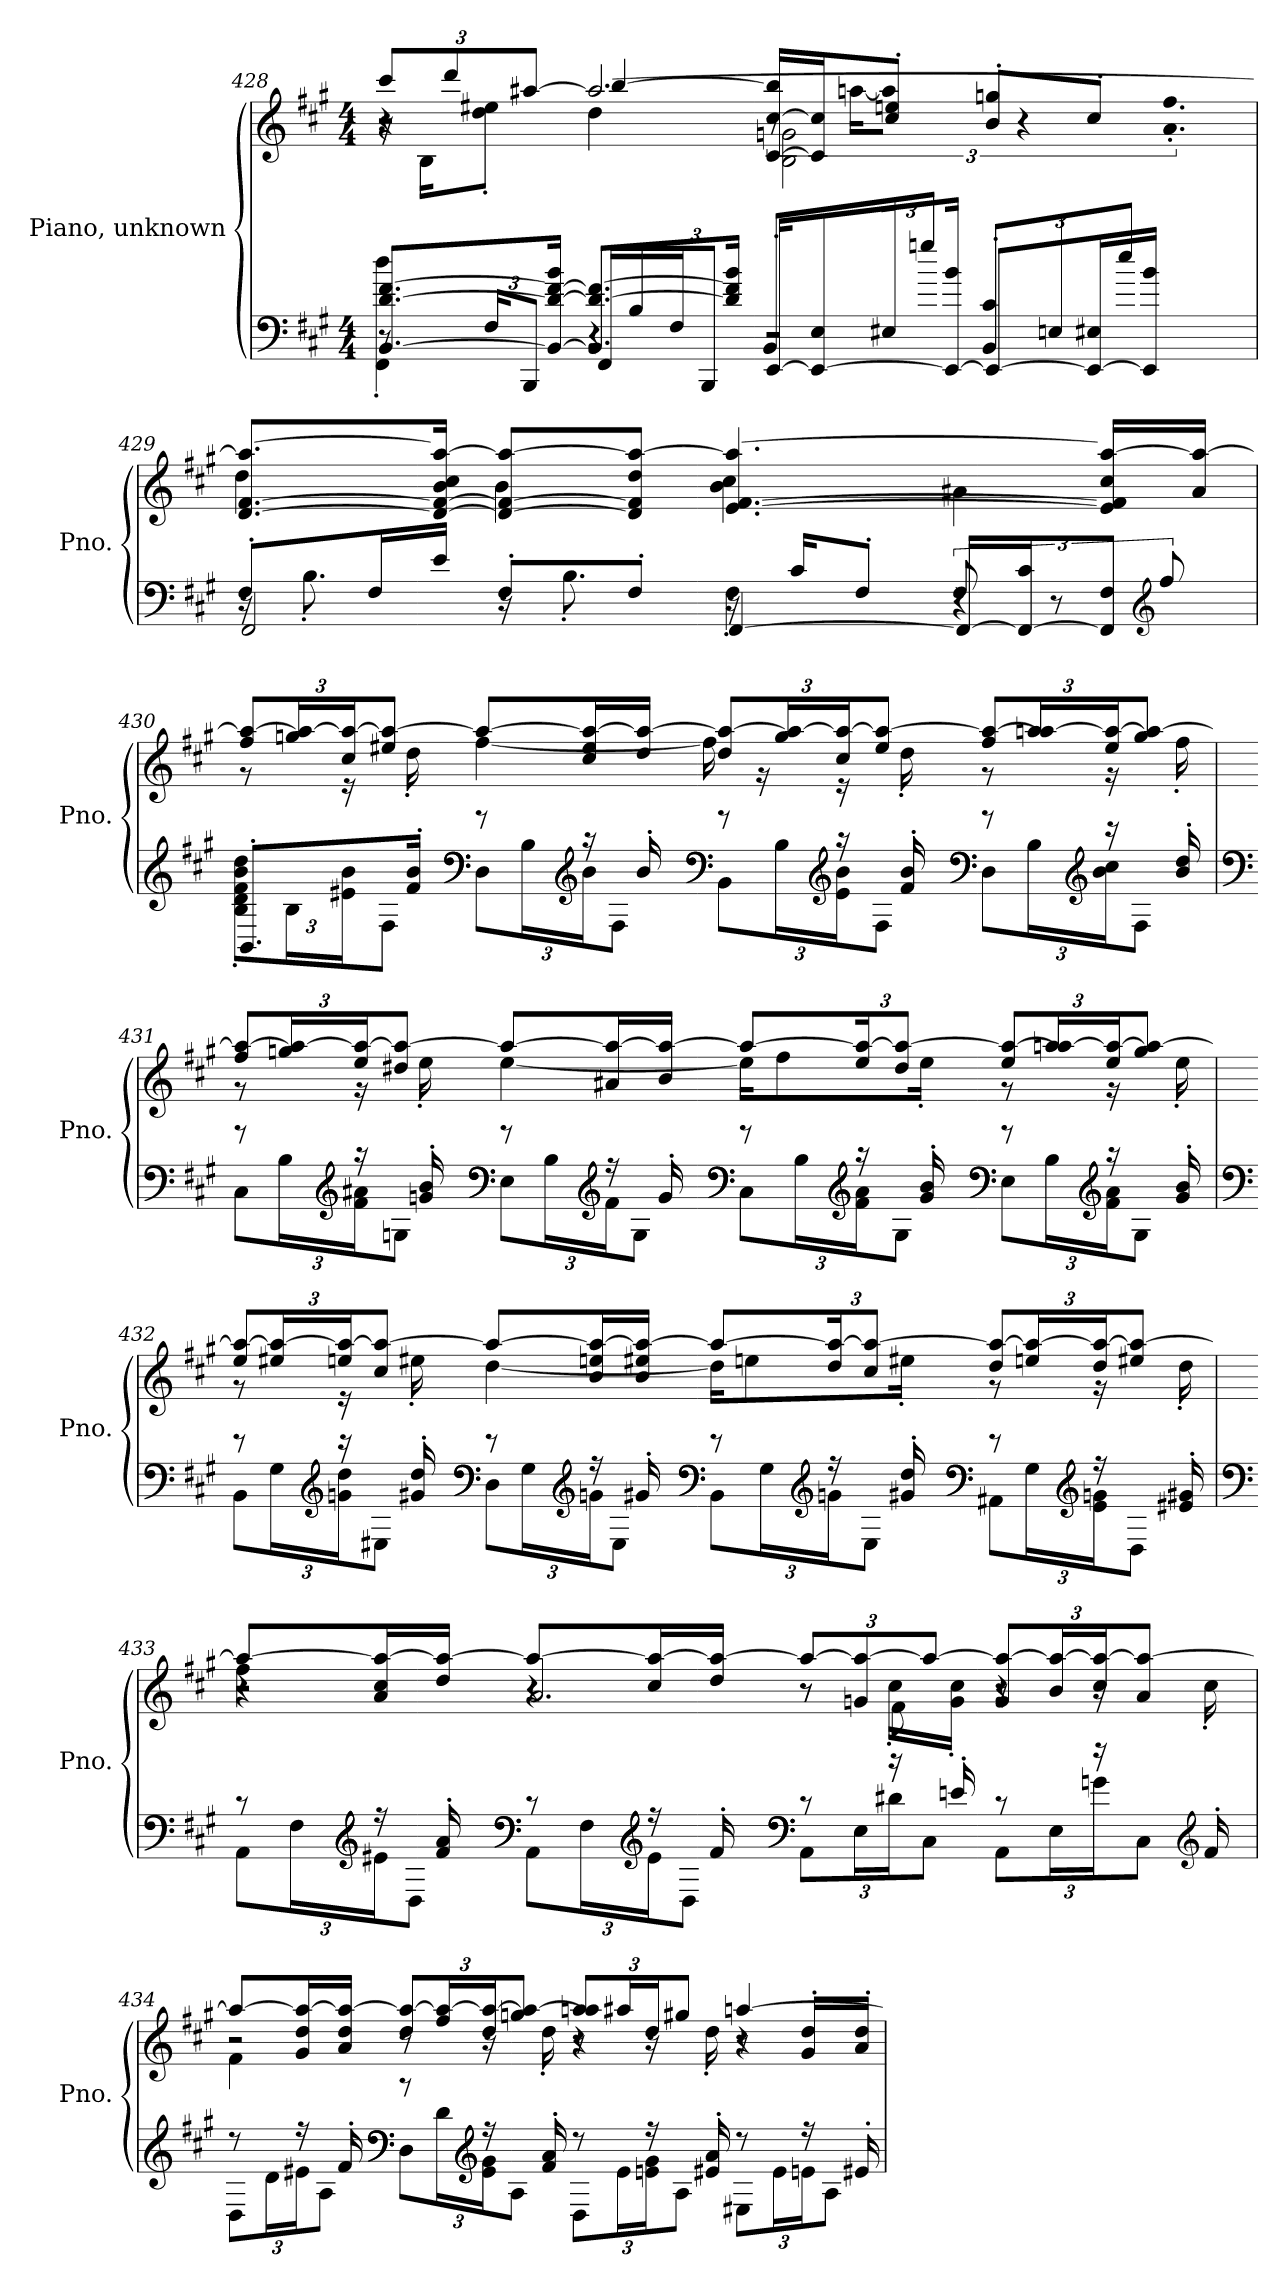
**kern	**kern
*part1	*part1
*staff2	*staff1
*I"Piano, unknown	*
*I'Pno.	*
!!LO:LB:g=z
*clefF4	*clefG2
*k[f#c#g#]	*k[f#c#g#]
*M4/4	*M4/4
=428	=428
*^	*
*	*^	*
*	*	*	*Xbrackettup
*	*	*	*^
*	*	*	*	*^
*	*	*	*	*	*^
[8.BB/ [8.d/ [8.f#/L	4FF#\' 4dd\'	8r	12ccc#/L	16r	4r	2r
.	.	.	.	16B\KL	.	.
.	.	.	12ddd/	.	.	.
*	*	*Xbrackettup	*	*	*	*
.	.	24F#/KL	.	8dd\' 8ee#X\'J	.	.
.	.	12BBB/J	[12aa#X/J	.	.	.
16BB/_ 16d/_ 16f#/_ 16b/Jk	.	.	.	.	.	.
8.BB/] 8.d/_ 8.f#/_L	4r	16FF#/LL	2.aa#/_	4dd\	[4bb/	.
.	.	16B/	.	.	.	.
.	.	24F#/J	.	.	.	.
.	.	12BBB/J	.	.	.	.
16d/] 16f#/] 16b/Jk	.	.	.	.	.	.
*	*	*	*	*brackettup	*	*
[16EE/KL	2r	8BB'/L	.	12r	[16c#/ [16cc#/ 16bb/]LL	2B\ 2gn\
8EE/_ 8E/	.	.	.	.	16c#/] 16cc#/]J	.
.	.	.	.	[24aan\KL	.	.
.	.	24E#X/K	.	8aa\J]	8cc#/' 8een/'J	.
.	.	12ggn/J	.	.	.	.
16EE/_ 16b/Jk	.	.	.	.	.	.
8EE/L_	.	12BB/' 12c#/'L	.	16r	8b/' 8ggn/'L	.
.	.	.	.	8.a\' 8.ff#\'	.	.
.	.	12En/	.	.	.	.
16EE/_ 16E#X/L	.	.	.	.	8cc#'/J	.
.	.	12ee/J	.	.	.	.
16EE/] 16b/JJ	.	.	.	.	.	.
*	*	*	*	*v	*v	*v
!!LO:LB:g=z
=429	=429	=429	=429	=429
8F#'/L	16r	2FF#/	[8.d/ [8.f#/ 8.aa#/_L	4dd\
.	8.B'\	.	.	.
16F#/L	.	.	.	.
16e/JJ	.	.	16d/_ 16f#/_ 16b/ 16cc#/ 16aa#/_Jk	.
8F#'/L	16r	.	8d/_ 8f#/_ 8aa#/_L	4b\
.	8.B'\	.	.	.
8F#'/J	.	.	8d/] 8f#/] 8dd/ 8aa#/_J	.
16r	4F#'\	[4FF#/	[4.e/ [4.f#/ 4.aa#/_	4b\ 4cc#\
16c#/KL	.	.	.	.
8F#'/J	.	.	.	.
*brackettup	*	*	*	*
12F#/	4r	16FF#/LL_	.	4a#X\
.	.	16FF#/_ 16c#/J	.	.
12r	.	.	.	.
.	.	8FF#/] 8F#/J	16e/] 16f#/] 16cc#/ 16aa#/_LL	.
*clefG2	*	*	*	*
12ff#/	.	.	.	.
.	.	.	16a#/ 16aa#/_JJ	.
*	*v	*v	*	*
!!LO:PB:g=z	!!
=430	=430	=430	=430
*	*Xbrackettup	*Xbrackettup	*
8.BB'/L	12B\' 12d\' 12f#\' 12b\' 12dd\'L	12ff#/ 12aa#/_L	8r
.	24B\L	24ggn/ 24aa#/_L	.
.	24e#X\ 24b\J	24cc#/ 24aa#/_J	16r
.	12F#\J	12ee#X/ 12aa#/_J	.
16f#/' 16b/'Jk	.	.	16dd'\
*clefF4	*	*	*
8r	12D\L	8aa#/L_	[4ff#\
.	24B\L	.	.
*clefG2	*	*	*
16r	24b\J	16cc#/ 16ee#/ 16aa#/_L	.
.	12F#\J	.	.
16b'/	.	16dd/ 16aa#/_JJ	.
*clefF4	*	*	*
8r	12BB\L	12dd/ 12aa#/_L	16ff#\]
.	.	.	16r
.	24B\L	24gg/ 24aa#/_L	.
*clefG2	*	*	*
16r	24e#\ 24b\J	24cc#/ 24aa#/_J	16r
.	12F#\J	12ee#/ 12aa#/_J	.
16f#/' 16b/'	.	.	16dd'\
*clefF4	*	*	*
8r	12D\L	12ff#/ 12aa#/_L	8r
.	24B\L	24aan/ 24aa#/_L	.
*clefG2	*	*	*
16r	24b\ 24cc#\J	24ee#/ 24aa#/_J	16r
.	12F#\J	12gg/ 12aa#/_J	.
16b/' 16dd/'	.	.	16ff#'\
!!LO:LB:g=z	!!
=431	=431	=431	=431
*clefF4	*	*	*
8r	12C#\L	12ff#/ 12aa#/_L	8r
.	24B\L	24ggn/ 24aa#/_L	.
*clefG2	*	*	*
16r	24f#\ 24a#X\J	24ee/ 24aa#/_J	16r
.	12Gn\J	12dd#X/ 12aa#/_J	.
16gn/' 16b/'	.	.	16ee'\
*clefF4	*	*	*
8r	12E\L	8aa#/L_	[4ee\
.	24B\L	.	.
*clefG2	*	*	*
16r	24f#\J	16a#X/ 16aa#/_L	.
.	12G\J	.	.
16g'/	.	16b/ 16aa#/_JJ	.
*clefF4	*	*	*
8r	12C#\L	8aa#/L_	16ee\KL]
.	.	.	8ff#\
.	24B\L	.	.
*clefG2	*	*	*
16r	24f#\ 24a#\J	24ee/ 24aa#/_K	.
.	12G\J	12dd#/ 12aa#/_J	.
16g/' 16b/'	.	.	16ee'\Jk
*clefF4	*	*	*
8r	12E\L	12ee/ 12aa#/_L	8r
.	24B\L	24aan/ 24aa#/_L	.
*clefG2	*	*	*
16r	24f#\ 24a#\J	24ee/ 24aa#/_J	16r
.	12G\J	12gg/ 12aa#/_J	.
16g/' 16b/'	.	.	16ee'\
!!LO:LB:g=z	!!
=432	=432	=432	=432
*clefF4	*	*	*
8r	12BB\L	12ee/ 12aa#/_L	8r
.	24G#\L	24ee#X/ 24aa#/_L	.
*clefG2	*	*	*
16r	24gn\ 24dd\J	24een/ 24aa#/_J	16r
.	12E#X\J	12cc#/ 12aa#/_J	.
16g#X/' 16dd/'	.	.	16ee#X'\
*clefF4	*	*	*
8r	12D\L	8aa#/L_	[4dd\
.	24G#\L	.	.
*clefG2	*	*	*
16r	24gn\J	16b/ 16een/ 16aa#/_L	.
.	12E#\J	.	.
16g#X'/	.	16b/ 16ee#X/ 16aa#/_JJ	.
*clefF4	*	*	*
8r	12BB\L	8aa#/L_	16dd\KL]
.	.	.	8een\
.	24G#\L	.	.
*clefG2	*	*	*
16r	24gn\J	24dd/ 24aa#/_K	.
.	12E#\J	12cc#/ 12aa#/_J	.
16g#X/' 16dd/'	.	.	16ee#X'\Jk
*clefF4	*	*	*
8r	12AA#X\L	12dd/ 12aa#/_L	8r
.	24G#\L	24een/ 24aa#/_L	.
*clefG2	*	*	*
16r	24e\ 24gn\J	24dd/ 24aa#/_J	16r
.	12D\J	12ee#X/ 12aa#/_J	.
16e#X/' 16g#X/'	.	.	16dd'\
*	*	*v	*v
!!LO:LB:g=z
=433	=433	=433
*clefF4	*	*
*	*	*^
*	*	*	*^
*	*	*	*	*^
8r	12AA\L	8aa#/L_	4ff#\	4r	2r
.	24F#\L	.	.	.	.
*clefG2	*	*	*	*	*
16r	24e#X\J	16a/ 16cc#/ 16aa#/_L	.	.	.
.	12D\J	.	.	.	.
16f#/' 16a/'	.	16dd/ 16aa#/_JJ	.	.	.
*clefF4	*	*	*	*	*
8r	12AA\L	8aa#/L_	4r	2.a/	.
.	24F#\L	.	.	.	.
*clefG2	*	*	*	*	*
16r	24e#\J	16cc#/ 16aa#/_L	.	.	.
.	12D\J	.	.	.	.
16f#'/	.	16dd/ 16aa#/_JJ	.	.	.
*clefF4	*	*	*	*	*
8r	12AA\L	12aa#/L_	8r	.	8r
.	24E\L	12gn/ 12aa#/_	.	.	.
16r	24d#X\J	.	16cc#'\LL	.	8f#\
.	12C#\J	12aa#/J_	.	.	.
16en'/	.	.	16g\' 16cc#\'JJ	.	.
8r	12AA\L	12g/ 12aa#/_L	8r	.	4r
.	24E\L	24b/ 24aa#/_L	.	.	.
16r	24gn\J	24cc#/ 24aa#/_J	16r	.	.
.	12C#\J	12a/ 12aa#/_J	.	.	.
*clefG2	*	*	*	*	*
16f#'/	.	.	16cc#'\	.	.
*	*	*	*	*v	*v
!!LO:LB:g=z
=434	=434	=434	=434	=434
8r	12D\L	8aa#/L_	4f#\	2r
.	24d\L	.	.	.
16r	24e#X\J	16g#/ 16dd/ 16aa#/_L	.	.
.	12A\J	.	.	.
16f#'/	.	16a/ 16dd/ 16aa#/_JJ	.	.
*clefF4	*	*	*	*
8r	12D\L	12dd/ 12aa#/_L	8r	.
.	24d\L	24ff#/ 24aa#/_L	.	.
*clefG2	*	*	*	*
16r	24e#\ 24g#\J	24dd/ 24aa#/_J	16r	.
.	12A\J	12ggn/ 12aa#/_J	.	.
16f#/' 16a/'	.	.	16dd'\	.
8r	12D\L	12aan/ 12aa#/]L	8r	4r
.	24e#\L	24aa#X/L	.	.
16r	24en\ 24g#\J	24dd/J	16r	.
.	12A\J	12gg#X/J	.	.
16e#X/' 16a/'	.	.	16dd'\	.
8r	12E#X\L	8r	4r	[4aan/
.	24e#\L	.	.	.
16r	24en\J	16g#/' 16dd/'LL	.	.
.	12A\J	.	.	.
16e#X'/	.	16a/' 16dd/'JJ	.	.
*v	*v	*	*	*
*	*v	*v	*v
=	=
*-	*-
